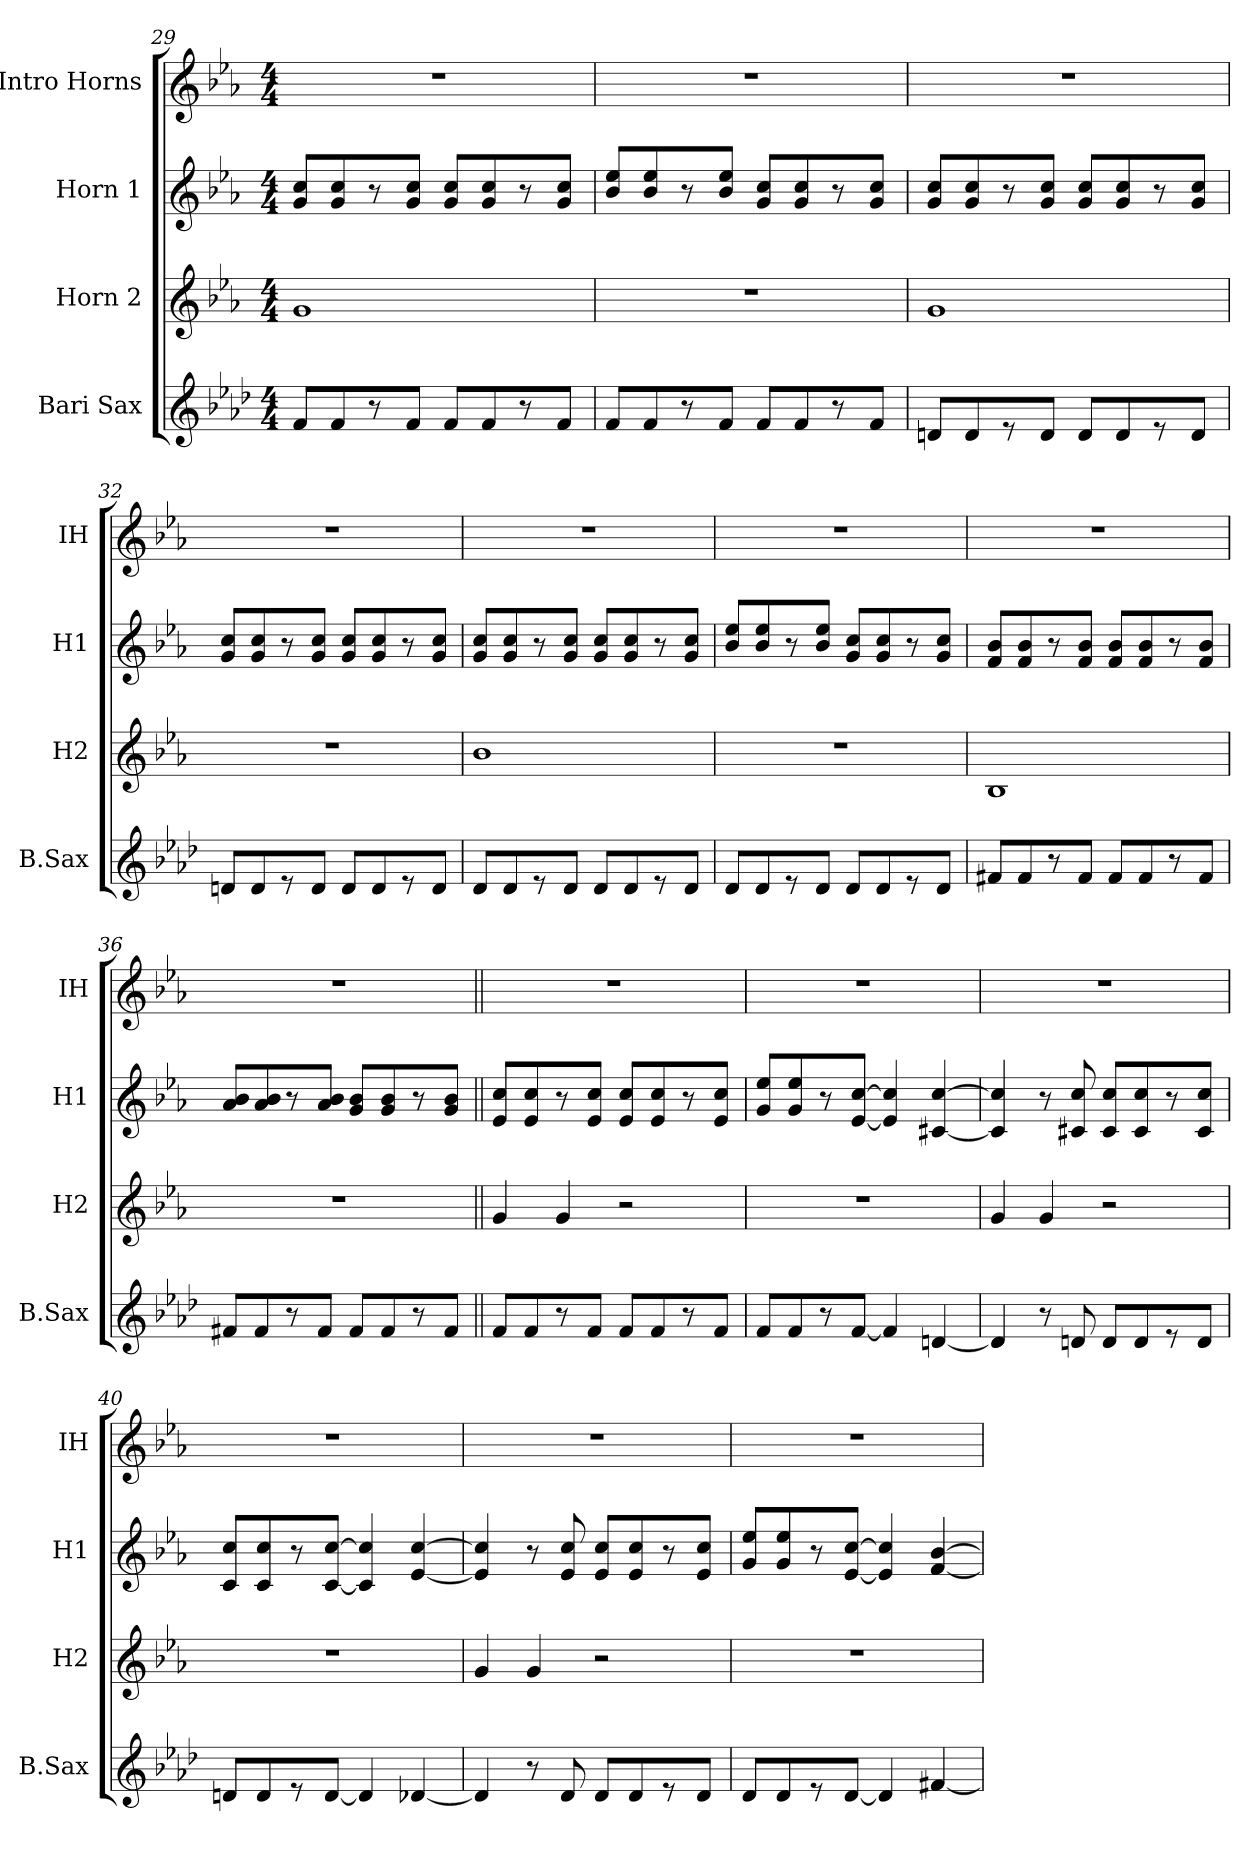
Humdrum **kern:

**kern	**kern	**kern	**kern
*part4	*part3	*part2	*part1
*staff4	*staff3	*staff2	*staff1
*I"Bari Sax	*I"Horn 2	*I"Horn 1	*I"Intro Horns
*I'B.Sax	*I'H2	*I'H1	*I'IH
*clefG2	*clefG2	*clefG2	*clefG2
*	*ITrd4c7	*ITrd4c7	*ITrd4c7
*k[b-e-a-d-]	*k[b-e-a-d-]	*k[b-e-a-d-]	*k[b-e-a-d-]
*A-:	*A-:	*A-:	*A-:
*M4/4	*M4/4	*M4/4	*M4/4
=29	=29	=29	=29
8f/L	1c	8c/ 8f/L	1r
8f/	.	8c/ 8f/	.
8r	.	8r	.
8f/J	.	8c/ 8f/J	.
8f/L	.	8c/ 8f/L	.
8f/	.	8c/ 8f/	.
8r	.	8r	.
8f/J	.	8c/ 8f/J	.
=30	=30	=30	=30
8f/L	1r	8e-/ 8a-/L	1r
8f/	.	8e-/ 8a-/	.
8r	.	8r	.
8f/J	.	8e-/ 8a-/J	.
8f/L	.	8c/ 8f/L	.
8f/	.	8c/ 8f/	.
8r	.	8r	.
8f/J	.	8c/ 8f/J	.
!!LO:LB:g=z
=31	=31	=31	=31
8dn/L	1c	8c/ 8f/L	1r
8d/	.	8c/ 8f/	.
8r	.	8r	.
8d/J	.	8c/ 8f/J	.
8d/L	.	8c/ 8f/L	.
8d/	.	8c/ 8f/	.
8r	.	8r	.
8d/J	.	8c/ 8f/J	.
=32	=32	=32	=32
8dn/L	1r	8c/ 8f/L	1r
8d/	.	8c/ 8f/	.
8r	.	8r	.
8d/J	.	8c/ 8f/J	.
8d/L	.	8c/ 8f/L	.
8d/	.	8c/ 8f/	.
8r	.	8r	.
8d/J	.	8c/ 8f/J	.
=33	=33	=33	=33
8d-/L	1e-	8c/ 8f/L	1r
8d-/	.	8c/ 8f/	.
8r	.	8r	.
8d-/J	.	8c/ 8f/J	.
8d-/L	.	8c/ 8f/L	.
8d-/	.	8c/ 8f/	.
8r	.	8r	.
8d-/J	.	8c/ 8f/J	.
=34	=34	=34	=34
8d-/L	1r	8e-/ 8a-/L	1r
8d-/	.	8e-/ 8a-/	.
8r	.	8r	.
8d-/J	.	8e-/ 8a-/J	.
8d-/L	.	8c/ 8f/L	.
8d-/	.	8c/ 8f/	.
8r	.	8r	.
8d-/J	.	8c/ 8f/J	.
!!LO:PB:g=z
=35	=35	=35	=35
8f#X/L	1E-	8B-/ 8e-/L	1r
8f#/	.	8B-/ 8e-/	.
8r	.	8r	.
8f#/J	.	8B-/ 8e-/J	.
8f#/L	.	8B-/ 8e-/L	.
8f#/	.	8B-/ 8e-/	.
8r	.	8r	.
8f#/J	.	8B-/ 8e-/J	.
=36	=36	=36	=36
8f#X/L	1r	8d-/ 8e-/L	1r
8f#/	.	8d-/ 8e-/	.
8r	.	8r	.
8f#/J	.	8d-/ 8e-/J	.
8f#/L	.	8c/ 8e-/L	.
8f#/	.	8c/ 8e-/	.
8r	.	8r	.
8f#/J	.	8c/ 8e-/J	.
=37||	=37||	=37||	=37||
8f/L	4c/	8A-/ 8f/L	1r
8f/	.	8A-/ 8f/	.
8r	4c/	8r	.
8f/J	.	8A-/ 8f/J	.
8f/L	2r	8A-/ 8f/L	.
8f/	.	8A-/ 8f/	.
8r	.	8r	.
8f/J	.	8A-/ 8f/J	.
=38	=38	=38	=38
8f/L	1r	8c/ 8a-/L	1r
8f/	.	8c/ 8a-/	.
8r	.	8r	.
[8f/J	.	[8A-/ [8f/J	.
4f/]	.	4A-/] 4f/]	.
[4dn/	.	[4F#X/ [4f/	.
!!LO:LB:g=z
=39	=39	=39	=39
4d/]	4c/	4F#/] 4f/]	1r
8r	4c/	8r	.
8dn/	.	8F#X/ 8f/	.
8d/L	2r	8F#/ 8f/L	.
8d/	.	8F#/ 8f/	.
8r	.	8r	.
8d/J	.	8F#/ 8f/J	.
=40	=40	=40	=40
8dn/L	1r	8F/ 8f/L	1r
8d/	.	8F/ 8f/	.
8r	.	8r	.
[8d/J	.	[8F/ [8f/J	.
4d/]	.	4F/] 4f/]	.
[4d-X/	.	[4A-/ [4f/	.
=41	=41	=41	=41
4d-/]	4c/	4A-/] 4f/]	1r
8r	4c/	8r	.
8d-/	.	8A-/ 8f/	.
8d-/L	2r	8A-/ 8f/L	.
8d-/	.	8A-/ 8f/	.
8r	.	8r	.
8d-/J	.	8A-/ 8f/J	.
=42	=42	=42	=42
8d-/L	1r	8c/ 8a-/L	1r
8d-/	.	8c/ 8a-/	.
8r	.	8r	.
[8d-/J	.	[8A-/ [8f/J	.
4d-/]	.	4A-/] 4f/]	.
[4f#X/	.	[4B-/ [4e-/	.
=	=	=	=
*-	*-	*-	*-
